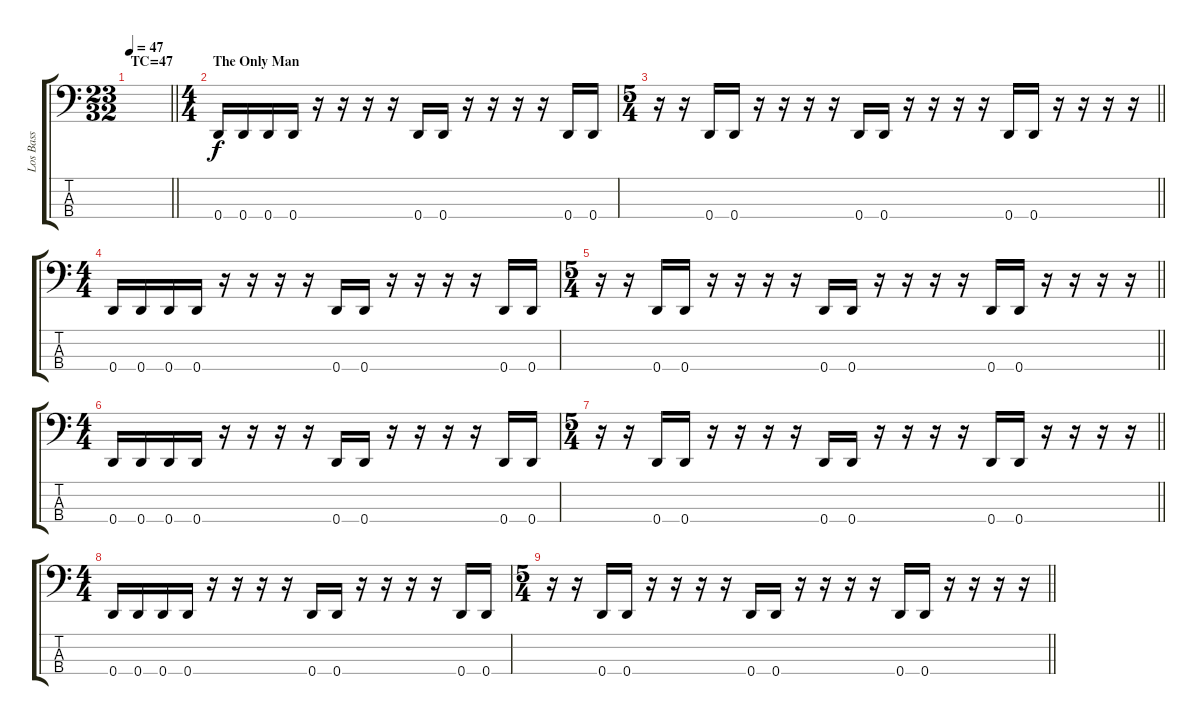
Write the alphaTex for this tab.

\track ("Los Bass" "Los Bass") {instrument electricbassfinger}
\staff {score tabs}
\tuning (G2 D2 A1 D1) {hide}
\ts (23 32)
\section ("" "TC=47")
\tempo 47
\clef f4
\barLineRight lightlight
\ks c
|
\ts (4 4)
\section ("" "The Only Man")
0.4.16 0.4.16 0.4.16 0.4.16 r.16 r.16 r.16 r.16 0.4.16 0.4.16 r.16 r.16 r.16 r.16 0.4.16 0.4.16 |
\ts (5 4)
\barLineRight lightlight
r.16 r.16 0.4.16 0.4.16 r.16 r.16 r.16 r.16 0.4.16 0.4.16 r.16 r.16 r.16 r.16 0.4.16 0.4.16 r.16 r.16 r.16 r.16 |
\ts (4 4)
0.4.16 0.4.16 0.4.16 0.4.16 r.16 r.16 r.16 r.16 0.4.16 0.4.16 r.16 r.16 r.16 r.16 0.4.16 0.4.16 |
\ts (5 4)
\barLineRight lightlight
r.16 r.16 0.4.16 0.4.16 r.16 r.16 r.16 r.16 0.4.16 0.4.16 r.16 r.16 r.16 r.16 0.4.16 0.4.16 r.16 r.16 r.16 r.16 |
\ts (4 4)
0.4.16 0.4.16 0.4.16 0.4.16 r.16 r.16 r.16 r.16 0.4.16 0.4.16 r.16 r.16 r.16 r.16 0.4.16 0.4.16 |
\ts (5 4)
\barLineRight lightlight
r.16 r.16 0.4.16 0.4.16 r.16 r.16 r.16 r.16 0.4.16 0.4.16 r.16 r.16 r.16 r.16 0.4.16 0.4.16 r.16 r.16 r.16 r.16 |
\ts (4 4)
0.4.16 0.4.16 0.4.16 0.4.16 r.16 r.16 r.16 r.16 0.4.16 0.4.16 r.16 r.16 r.16 r.16 0.4.16 0.4.16 |
\ts (5 4)
\barLineRight lightlight
r.16 r.16 0.4.16 0.4.16 r.16 r.16 r.16 r.16 0.4.16 0.4.16 r.16 r.16 r.16 r.16 0.4.16 0.4.16 r.16 r.16 r.16 r.16
